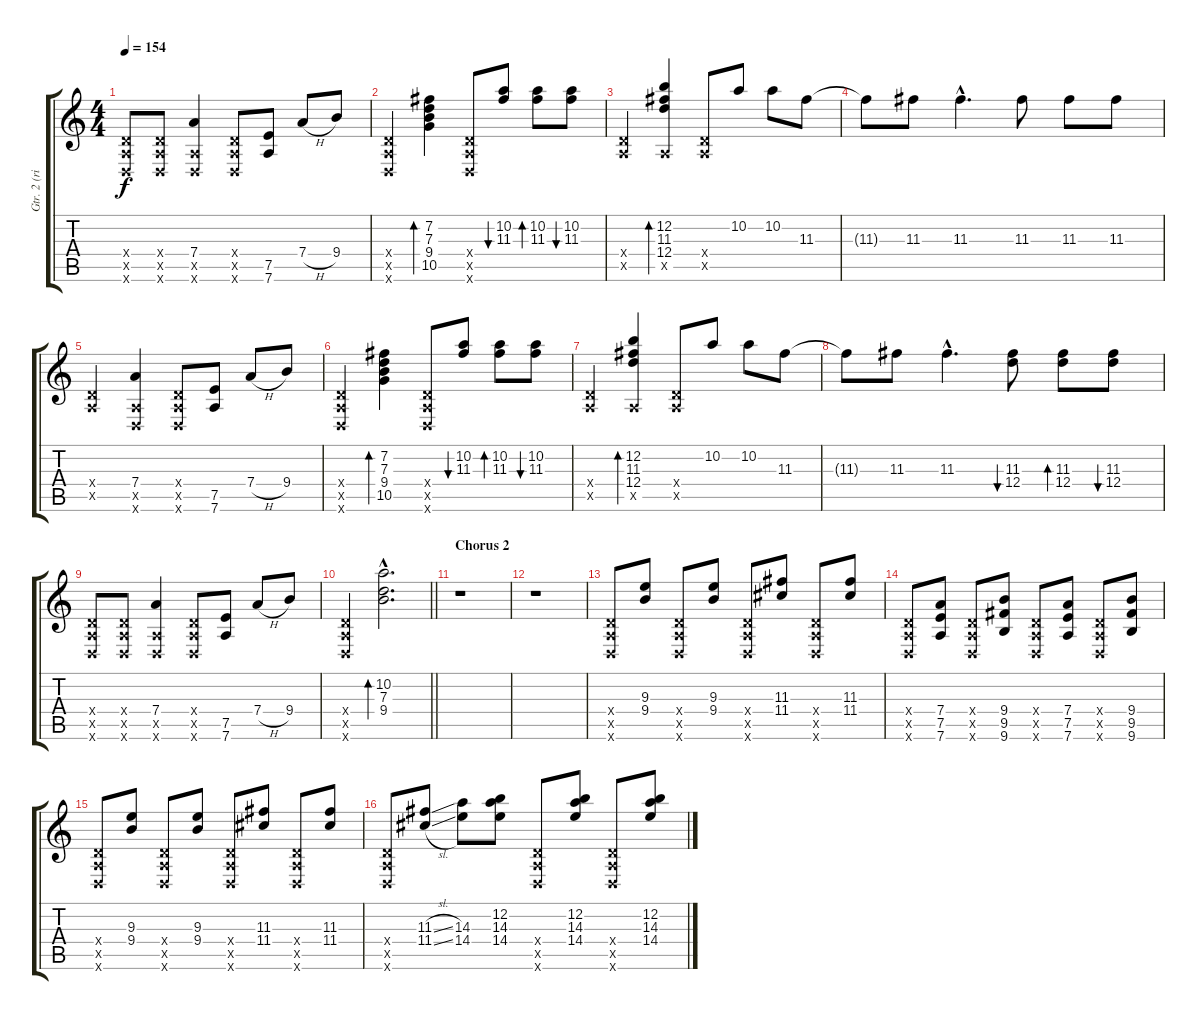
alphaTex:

\track ("Gtr. 2 (right)" "Gtr. 2 (ri") {instrument electricguitarjazz}
\staff {score tabs}
\tuning (E4 B3 G3 D3 A2 D2) {hide}
\ts (4 4)
\tempo 154
\clef g2
\ks c
(0.4{x} 0.5{x} 0.6{x}).8{dy f} (0.4{x} 0.5{x} 0.6{x}).8 (7.4 0.5{x} 0.6{x}).4 (0.4{x} 0.5{x} 0.6{x}).8 (7.5 7.6).8 7.4{h}.8 9.4.8 |
(0.4{x} 0.5{x} 0.6{x}).4 (7.2 7.3 9.4 10.5).4{bd 120} (0.4{x} 0.5{x} 0.6{x}).8 (10.2 11.3).8{bu 60} (10.2 11.3).8{bd 60} (10.2 11.3).8{bu 60} |
(0.4{x} 0.5{x}).4 (12.2 11.3 12.4 0.5{x}).4{bd 120} (0.4{x} 0.5{x}).8 10.2.8 10.2.8 11.3.8 |
11.3{t}.8 11.3.8 11.3{hac}.4{d} 11.3.8 11.3.8 11.3.8 |
(0.4{x} 0.5{x}).4 (7.4 0.5{x} 0.6{x}).4 (0.4{x} 0.5{x} 0.6{x}).8 (7.5 7.6).8 7.4{h}.8 9.4.8 |
(0.4{x} 0.5{x} 0.6{x}).4 (7.2 7.3 9.4 10.5).4{bd 120} (0.4{x} 0.5{x} 0.6{x}).8 (10.2 11.3).8{bu 60} (10.2 11.3).8{bd 60} (10.2 11.3).8{bu 60} |
(0.4{x} 0.5{x}).4 (12.2 11.3 12.4 0.5{x}).4{bd 120} (0.4{x} 0.5{x}).8 10.2.8 10.2.8 11.3.8 |
11.3{t}.8 11.3.8 11.3{hac}.4{d} (11.3 12.4).8{bu 60} (11.3 12.4).8{bd 60} (11.3 12.4).8{bu 60} |
(0.4{x} 0.5{x} 0.6{x}).8 (0.4{x} 0.5{x} 0.6{x}).8 (7.4 0.5{x} 0.6{x}).4 (0.4{x} 0.5{x} 0.6{x}).8 (7.5 7.6).8 7.4{h}.8 9.4.8 |
\barLineRight lightlight
(0.4{x} 0.5{x} 0.6{x}).4 (10.2{hac} 7.3{hac} 9.4{hac}).2{d bd 120} |
\section ("" "Chorus 2")
r.1 |
r.1 |
(0.4{x} 0.5{x} 0.6{x}).8 (9.3 9.4).8 (0.4{x} 0.5{x} 0.6{x}).8 (9.3 9.4).8 (0.4{x} 0.5{x} 0.6{x}).8 (11.3 11.4).8 (0.4{x} 0.5{x} 0.6{x}).8 (11.3 11.4).8 |
(0.4{x} 0.5{x} 0.6{x}).8 (7.4 7.5 7.6).8 (0.4{x} 0.5{x} 0.6{x}).8 (9.4 9.5 9.6).8 (0.4{x} 0.5{x} 0.6{x}).8 (7.4 7.5 7.6).8 (0.4{x} 0.5{x} 0.6{x}).8 (9.4 9.5 9.6).8 |
(0.4{x} 0.5{x} 0.6{x}).8 (9.3 9.4).8 (0.4{x} 0.5{x} 0.6{x}).8 (9.3 9.4).8 (0.4{x} 0.5{x} 0.6{x}).8 (11.3 11.4).8 (0.4{x} 0.5{x} 0.6{x}).8 (11.3 11.4).8 |
(0.4{x} 0.5{x} 0.6{x}).8 (11.3{sl} 11.4{sl}).8 (14.3 14.4).8 (12.2 14.3 14.4).8 (0.4{x} 0.5{x} 0.6{x}).8 (12.2 14.3 14.4).8 (0.4{x} 0.5{x} 0.6{x}).8 (12.2 14.3 14.4).8
